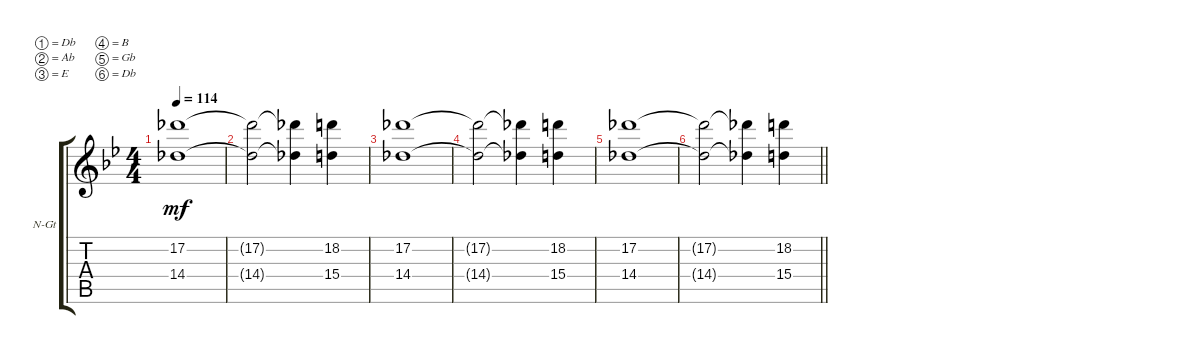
\bracketExtendMode groupsimilarinstruments
\firstSystemTrackNameOrientation horizontal
\otherSystemsTrackNameOrientation horizontal
\track ("Synth" "N-Gt") {instrument electricguitarclean}
\staff {score tabs}
\tuning (Db4 Ab3 E3 B2 Gb2 Db2)
\ts (4 4)
\tempo 114
\clef g2
\ks gminor
(14.4 17.2).1{dy mf} |
(14.4{t} 17.2{t}).2 (14.4{t} 17.2{t}).4 (15.4 18.2).4 |
(14.4 17.2).1 |
(14.4{t} 17.2{t}).2 (14.4{t} 17.2{t}).4 (15.4 18.2).4 |
(14.4 17.2).1 |
\barLineRight lightlight
(14.4{t} 17.2{t}).2 (14.4{t} 17.2{t}).4 (15.4 18.2).4
